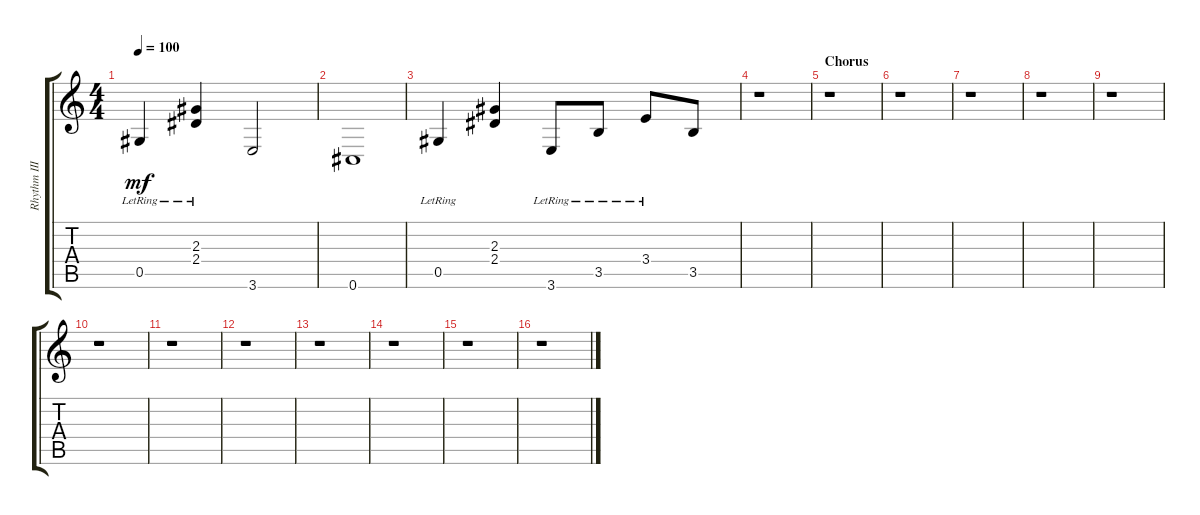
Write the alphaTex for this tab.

\track ("Rhythm III/Overdub - Kurt Cobain" "Rhythm III") {instrument overdrivenguitar}
\staff {score tabs}
\tuning (Eb4 Bb3 Gb3 Db3 Ab2 Db2) {hide}
\ts (4 4)
\tempo 100
\clef g2
\ks c
0.5{lr}.4{dy mf} (2.3{lr} 2.4{lr}).4 3.6.2 |
0.6.1 |
0.5{lr}.4 (2.3 2.4).4 3.6{lr}.8 3.5{lr}.8 3.4{lr}.8 3.5.8 |
r.1 |
\section ("" "Chorus")
r.1 |
r.1 |
r.1 |
r.1 |
r.1 |
r.1 |
r.1 |
r.1 |
r.1 |
r.1 |
r.1 |
r.1
